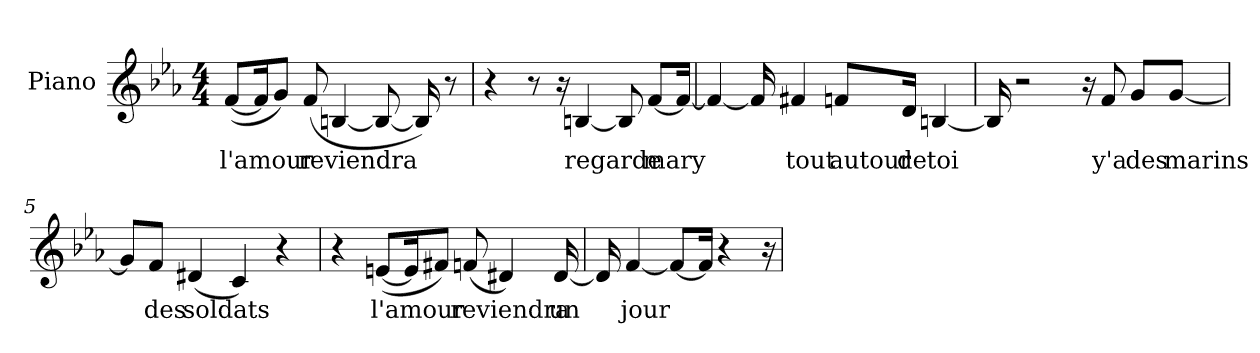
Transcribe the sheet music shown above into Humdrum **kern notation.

**kern	**text
*part1	*part1
*staff1	*staff1
*I"Piano	*
*I'Pno	*
*clefG2	*
*k[b-e-a-]	*
*c:	*
*M4/4	*
*MM95	*
=1	=1
([8f/L	l'amour
16f/K]	.
8g/J)	.
(8f	reviendra
[4B	.
8B_	.
16B])	.
8r	.
=2	=2
4r	.
8r	.
16r	.
[4B	regarde
8B]	.
[8f/L	mary
16f/Jk_	.
=3	=3
4f_	.
16f]	.
4f#	tout
8f/L	autour
16d/Jk	de
[4B	toi
=4	=4
16B]	.
2r	.
16r	.
8f	y'a
8g/L	des
[8g/J	marins
=5	=5
8g/L]	.
8f/J	des
(4d#	soldats
4c)	.
4r	.
=6	=6
4r	.
([8e/L	l'amour
16e/K]	.
8f#/J)	.
(8f	reviendra
4d#)	.
[16d#	un
=7	=7
16d#]	.
[4f	jour
8f/L_	.
16f/Jk]	.
4r	.
16r	.
=	=
*-	*-
